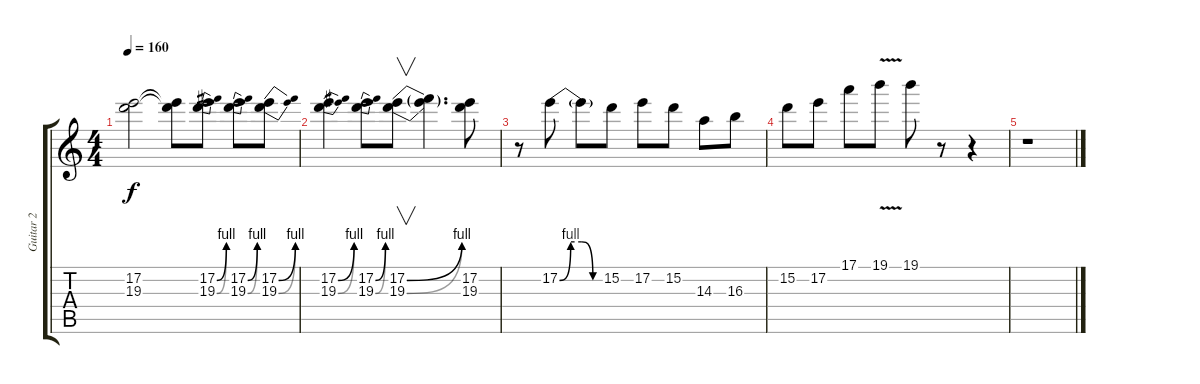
\track ("Guitar 2" "Guitar 2") {instrument distortionguitar}
\staff {score tabs}
\tuning (E4 B3 G3 D3 A2 E2) {hide}
\ts (4 4)
\tempo 160
\clef g2
\ks c
(17.2{t} 19.3{t}).2{dy f} (17.2{t} 19.3{t}).8 (17.2{be (bend 0 0 60 4)} 19.3{be (bend 0 0 60 4)}).8 (17.2{be (bend 0 0 60 4)} 19.3{be (bend 0 0 60 4)}).8 (17.2{be (bend 0 0 60 4)} 19.3{be (bend 0 0 60 4)}).8 |
(17.2{be (bend 0 0 60 4)} 19.3{be (bend 0 0 60 4)}).4 (17.2{be (bend 0 0 60 4)} 19.3{be (bend 0 0 60 4)}).8 (17.2{be (bend 0 0 60 4)} 19.3{be (bend 0 0 60 4)}).8{v} (17.2{t} 19.3{t}).4{d} (17.2 19.3).8 |
r.8 17.2{be (custom 0 0 15 4 30 4 45 0 60 0)}.8 17.2{t}.8 15.2.8 17.2.8 15.2.8 14.3.8 16.3.8 |
15.2.8 17.2.8 17.1.8 19.1{v}.8 19.1.8 r.8 r.4 |
r.1
